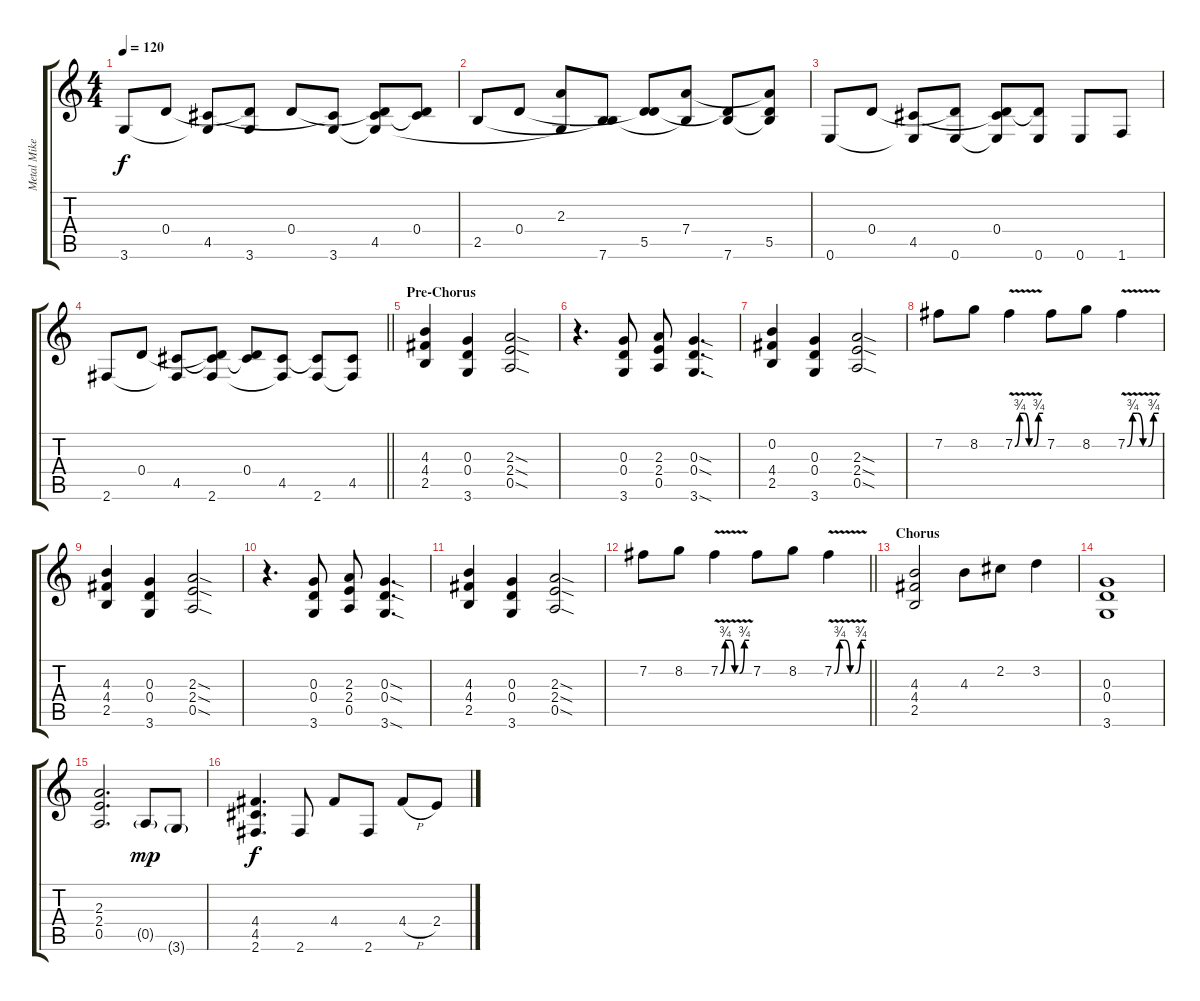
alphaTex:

\track ("Metal Mike" "Metal Mike") {instrument distortionguitar}
\staff {score tabs}
\tuning (E4 B3 G3 D3 A2 E2) {hide}
\ts (4 4)
\tempo 120
\clef g2
\ks c
3.6.8{dy f} 0.4.8 (4.5 3.6{t}).8 (0.4{t} 3.6).8 0.4.8 (4.5{t} 3.6).8 (0.4{t} 4.5 3.6{t}).8 (0.4 4.5{t}).8 |
2.5.8 0.4.8 (2.3 3.6{t}).8 (2.5{t} 7.6).8 (0.4{t} 5.5).8 (7.4 7.6{t}).8 (5.5{t} 7.6).8 (7.4{t} 5.5 7.6{t}).8 |
0.6.8 0.4.8 (4.5 0.6{t}).8 (0.4{t} 0.6).8 (0.4 4.5{t} 0.6{t}).8 (0.4{t} 0.6).8 0.6.8 1.6.8 |
\barLineRight lightlight
2.6.8 0.4.8 (4.5 2.6{t}).8 (0.4{t} 4.5{t} 2.6).8 (0.4 4.5{t}).8 (4.5 2.6{t}).8 (4.5{t} 2.6).8 (4.5 2.6{t}).8 |
\section ("" "Pre-Chorus")
(4.3 4.4 2.5).4{volume 13 instrument distortionguitar} (0.3 0.4 3.6).4 (2.3{sod} 2.4{sod} 0.5{sod}).2 |
r.4{d} (0.3 0.4 3.6).8 (2.3 2.4 0.5).8 (0.3{sod} 0.4{sod} 3.6{sod}).4{d} |
(0.2 4.4 2.5).4{instrument distortionguitar} (0.3 0.4 3.6).4 (2.3{sod} 2.4{sod} 0.5{sod}).2 |
7.2.8 8.2.8 7.2{be (custom 0 0 10 3 20 3 30 0 40 0 50 3 60 3) v}.4 7.2.8 8.2.8 7.2{be (custom 0 0 10 3 20 3 30 0 40 0 50 3 60 3) v}.4 |
(4.3 4.4 2.5).4 (0.3 0.4 3.6).4 (2.3{sod} 2.4{sod} 0.5{sod}).2 |
r.4{d} (0.3 0.4 3.6).8 (2.3 2.4 0.5).8 (0.3{sod} 0.4{sod} 3.6{sod}).4{d} |
(4.3 4.4 2.5).4{instrument distortionguitar} (0.3 0.4 3.6).4 (2.3{sod} 2.4{sod} 0.5{sod}).2 |
\barLineRight lightlight
7.2.8 8.2.8 7.2{be (custom 0 0 10 3 20 3 30 0 40 0 50 3 60 3) v}.4 7.2.8 8.2.8 7.2{be (custom 0 0 10 3 20 3 30 0 40 0 50 3 60 3) v}.4 |
\section ("" "Chorus")
(4.3 4.4 2.5).2 4.3.8 2.2.8 3.2.4 |
(0.3 0.4 3.6).1 |
(2.3 2.4 0.5).2{d} 0.5{g}.8{dy mp} 3.6{g}.8 |
(4.4 4.5 2.6).4{d dy f} 2.6.8 4.4.8 2.6.8 4.4{h}.8 2.4.8
